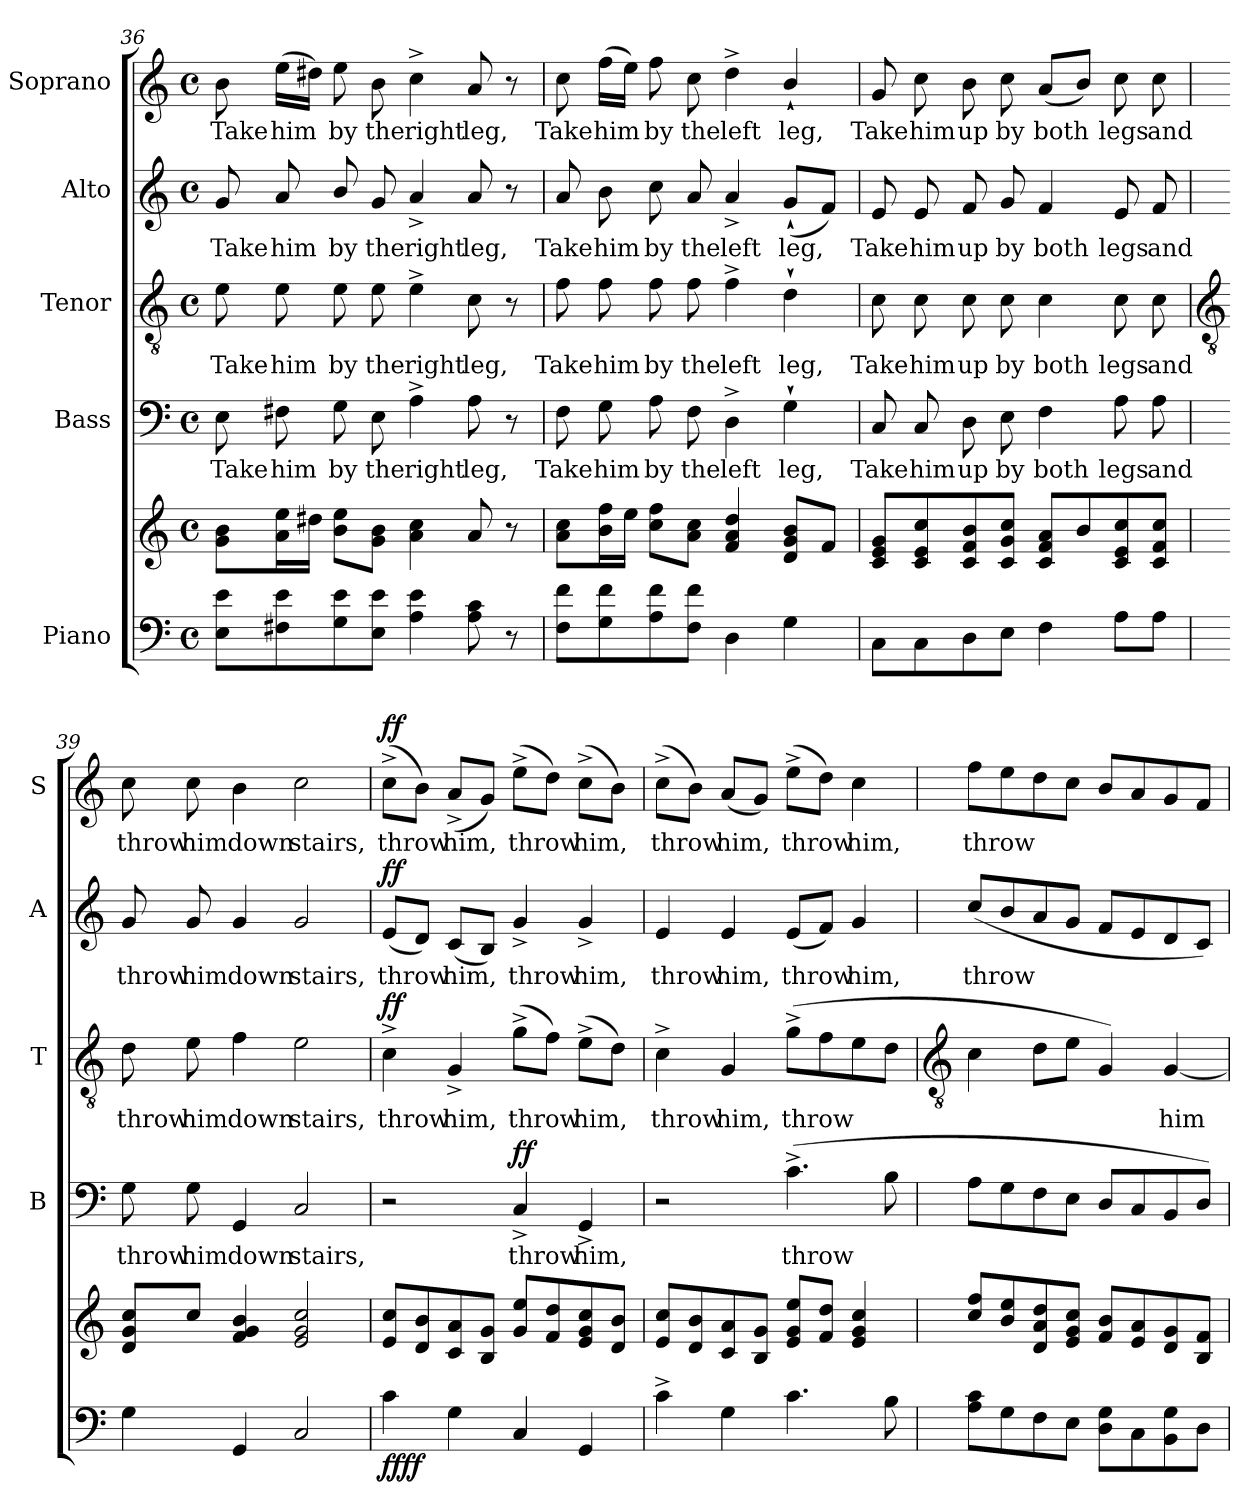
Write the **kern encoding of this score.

**kern	**kern	**dynam	**kern	**text	**dynam	**kern	**text	**dynam	**kern	**text	**dynam	**kern	**text	**dynam
*part5	*part5	*part5	*part4	*part4	*part4	*part3	*part3	*part3	*part2	*part2	*part2	*part1	*part1	*part1
*staff6	*staff5	*staff5/6	*staff4	*staff4	*staff4	*staff3	*staff3	*staff3	*staff2	*staff2	*staff2	*staff1	*staff1	*staff1
*I"Piano	*	*	*I"Bass	*	*	*I"Tenor	*	*	*I"Alto	*	*	*I"Soprano	*	*
*	*	*	*I'B	*	*	*I'T	*	*	*I'A	*	*	*I'S	*	*
!!LO:LB:g=z
*clefF4	*clefG2	*	*clefF4	*	*	*clefGv2	*	*	*clefG2	*	*	*clefG2	*	*
*k[]	*k[]	*	*k[]	*	*	*k[]	*	*	*k[]	*	*	*k[]	*	*
*C:	*C:	*	*C:	*	*	*C:	*	*	*C:	*	*	*C:	*	*
*M4/4	*M4/4	*	*M4/4	*	*	*M4/4	*	*	*M4/4	*	*	*M4/4	*	*
*met(c)	*met(c)	*	*met(c)	*	*	*met(c)	*	*	*met(c)	*	*	*met(c)	*	*
=36	=36	=36	=36	=36	=36	=36	=36	=36	=36	=36	=36	=36	=36	=36
!	!	!	!	!LO:LY:b	!	!	!LO:LY:b	!	!	!LO:LY:b	!	!	!LO:LY:b	!
8E 8eL	8g 8bL	.	8E	Take	.	8e	Take	.	8g	Take	.	8b	Take	.
!	!	!	!	!LO:LY:b	!	!	!LO:LY:b	!	!	!LO:LY:b	!	!	!LO:LY:b	!
8F#X 8e	16a 16eeL	.	8F#X	him	.	8e	him	.	8a	him	.	(>16eeLL	him	.
.	16dd#XJJ	.	.	.	.	.	.	.	.	.	.	16dd#XJJ)	.	.
!	!	!	!	!LO:LY:b	!	!	!LO:LY:b	!	!	!LO:LY:b	!	!	!LO:LY:b	!
8G\ 8e\	8b 8eeL	.	8G\	by	.	8e\	by	.	8b/	by	.	8ee	by	.
!	!	!	!	!LO:LY:b	!	!	!LO:LY:b	!	!	!LO:LY:b	!	!	!LO:LY:b	!
8E 8eJ	8g 8bJ	.	8E	the	.	8e	the	.	8g	the	.	8b	the	.
!	!	!	!	!LO:LY:b	!	!	!LO:LY:b	!	!	!LO:LY:b	!	!	!LO:LY:b	!
4A 4e	4a 4cc	.	4A^	right	.	4e^	right	.	4a^	right	.	4cc^	right	.
!	!	!	!	!LO:LY:b	!	!	!LO:LY:b	!	!	!LO:LY:b	!	!	!LO:LY:b	!
8A 8c	8a	.	8A	leg,	.	8c	leg,	.	8a	leg,	.	8a	leg,	.
8r	8r	.	8r	.	.	8r	.	.	8r	.	.	8r	.	.
=37	=37	=37	=37	=37	=37	=37	=37	=37	=37	=37	=37	=37	=37	=37
!	!	!	!	!LO:LY:b	!	!	!LO:LY:b	!	!	!LO:LY:b	!	!	!LO:LY:b	!
8F 8fL	8a 8ccL	.	8F	Take	.	8f	Take	.	8a	Take	.	8cc	Take	.
!	!	!	!	!LO:LY:b	!	!	!LO:LY:b	!	!	!LO:LY:b	!	!	!LO:LY:b	!
8G 8f	16b 16ffL	.	8G	him	.	8f	him	.	8b	him	.	(>16ffLL	him	.
.	16eeJJ	.	.	.	.	.	.	.	.	.	.	16eeJJ)	.	.
!	!	!	!	!LO:LY:b	!	!	!LO:LY:b	!	!	!LO:LY:b	!	!	!LO:LY:b	!
8A 8f	8cc 8ffL	.	8A	by	.	8f	by	.	8cc	by	.	8ff	by	.
!	!	!	!	!LO:LY:b	!	!	!LO:LY:b	!	!	!LO:LY:b	!	!	!LO:LY:b	!
8F 8fJ	8a 8ccJ	.	8F	the	.	8f	the	.	8a	the	.	8cc	the	.
!	!	!	!	!LO:LY:b	!	!	!LO:LY:b	!	!	!LO:LY:b	!	!	!LO:LY:b	!
4D	4f 4a 4dd	.	4D^	left	.	4f^	left	.	4a^	left	.	4dd^	left	.
!	!	!	!	!LO:LY:b	!	!	!LO:LY:b	!	!	!LO:LY:b	!	!	!LO:LY:b	!
4G	8d/ 8g/ 8b/L	.	4G`	leg,	.	4d`	leg,	.	(<8g`L	leg,	.	4b`/	leg,	.
.	8fJ	.	.	.	.	.	.	.	8fJ)	.	.	.	.	.
=38	=38	=38	=38	=38	=38	=38	=38	=38	=38	=38	=38	=38	=38	=38
!	!	!	!	!LO:LY:b	!	!	!LO:LY:b	!	!	!LO:LY:b	!	!	!LO:LY:b	!
8CL	8c 8e 8gL	.	8C	Take	.	8c	Take	.	8e	Take	.	8g	Take	.
!	!	!	!	!LO:LY:b	!	!	!LO:LY:b	!	!	!LO:LY:b	!	!	!LO:LY:b	!
8C	8c 8e 8cc	.	8C	him	.	8c	him	.	8e	him	.	8cc	him	.
!	!	!	!	!LO:LY:b	!	!	!LO:LY:b	!	!	!LO:LY:b	!	!	!LO:LY:b	!
8D	8c 8f 8b	.	8D	up	.	8c	up	.	8f	up	.	8b	up	.
!	!	!	!	!LO:LY:b	!	!	!LO:LY:b	!	!	!LO:LY:b	!	!	!LO:LY:b	!
8EJ	8c 8g 8ccJ	.	8E	by	.	8c	by	.	8g	by	.	8cc	by	.
!	!	!	!	!LO:LY:b	!	!	!LO:LY:b	!	!	!LO:LY:b	!	!	!LO:LY:b	!
4F	8c 8f 8aL	.	4F	both	.	4c	both	.	4f	both	.	(<8aL	both	.
.	8b	.	.	.	.	.	.	.	.	.	.	8bJ)	.	.
!	!	!	!	!LO:LY:b	!	!	!LO:LY:b	!	!	!LO:LY:b	!	!	!LO:LY:b	!
8AL	8c 8e 8cc	.	8A	legs	.	8c	legs	.	8e	legs	.	8cc	legs	.
!	!	!	!	!LO:LY:b	!	!	!LO:LY:b	!	!	!LO:LY:b	!	!	!LO:LY:b	!
8AJ	8c 8f 8ccJ	.	8A	and	.	8c	and	.	8f	and	.	8cc	and	.
!!LO:LB:g=z
=39	=39	=39	=39	=39	=39	=39	=39	=39	=39	=39	=39	=39	=39	=39
*	*	*	*	*	*	*clefGv2	*	*	*	*	*	*	*	*
!	!	!	!	!LO:LY:b	!	!	!LO:LY:b	!	!	!LO:LY:b	!	!	!LO:LY:b	!
4G	8d 8g 8ccL	.	8G	throw	.	8d	throw	.	8g	throw	.	8cc	throw	.
!	!	!	!	!LO:LY:b	!	!	!LO:LY:b	!	!	!LO:LY:b	!	!	!LO:LY:b	!
.	8ccJ	.	8G	him	.	8e	him	.	8g	him	.	8cc	him	.
!	!	!	!	!LO:LY:b	!	!	!LO:LY:b	!	!	!LO:LY:b	!	!	!LO:LY:b	!
4GG	4f 4g 4b	.	4GG	down	.	4f	down	.	4g	down	.	4b	down	.
!	!	!	!	!LO:LY:b	!	!	!LO:LY:b	!	!	!LO:LY:b	!	!	!LO:LY:b	!
2C	2e 2g 2cc	.	2C	stairs,	.	2e	stairs,	.	2g	stairs,	.	2cc	stairs,	.
=40	=40	=40	=40	=40	=40	=40	=40	=40	=40	=40	=40	=40	=40	=40
!	!	!LO:DY:b=2	!	!	!	!	!LO:LY:b	!	!	!LO:LY:b	!	!	!LO:LY:b	!
!	!	!LO:DY:n=1:b	!	!	!	!	!	!LO:DY:b	!	!	!LO:DY:b	!	!	!LO:DY:b
4c	8e 8ccL	ff ff	2r	.	.	4c^	throw	ff	(<8eL	throw	ff	(>8cc^L	throw	ff
.	8d 8b	.	.	.	.	.	.	.	8dJ)	.	.	8bJ)	.	.
!	!	!	!	!	!	!	!LO:LY:b	!	!	!LO:LY:b	!	!	!LO:LY:b	!
4G	8c 8a	.	.	.	.	4G^	him,	.	(<8cL	him,	.	(<8a^L	him,	.
.	8B 8gJ	.	.	.	.	.	.	.	8BJ)	.	.	8gJ)	.	.
!	!	!	!	!LO:LY:b	!LO:DY:b	!	!LO:LY:b	!	!	!LO:LY:b	!	!	!LO:LY:b	!
4C	8g 8eeL	.	4C^	throw	ff	(>8g^L	throw	.	4g^	throw	.	(>8ee^L	throw	.
.	8f 8dd	.	.	.	.	8fJ)	.	.	.	.	.	8ddJ)	.	.
!	!	!	!	!LO:LY:b	!	!	!LO:LY:b	!	!	!LO:LY:b	!	!	!LO:LY:b	!
4GG	8e 8g 8cc	.	4GG^	him,	.	(>8e^L	him,	.	4g^	him,	.	(>8cc^L	him,	.
.	8d 8bJ	.	.	.	.	8dJ)	.	.	.	.	.	8bJ)	.	.
=41	=41	=41	=41	=41	=41	=41	=41	=41	=41	=41	=41	=41	=41	=41
!	!	!	!	!	!	!	!LO:LY:b	!	!	!LO:LY:b	!	!	!LO:LY:b	!
4c^	8e 8ccL	.	2r	.	.	4c^	throw	.	4e	throw	.	(>8cc^L	throw	.
.	8d 8b	.	.	.	.	.	.	.	.	.	.	8bJ)	.	.
!	!	!	!	!	!	!	!LO:LY:b	!	!	!LO:LY:b	!	!	!LO:LY:b	!
4G	8c 8a	.	.	.	.	4G	him,	.	4e	him,	.	(<8aL	him,	.
.	8B 8gJ	.	.	.	.	.	.	.	.	.	.	8gJ)	.	.
!	!	!	!	!LO:LY:b	!	!	!LO:LY:b	!	!	!LO:LY:b	!	!	!LO:LY:b	!
4.c	8e 8g 8eeL	.	(<4.c^	throw	.	(<8g^L	throw	.	(<8eL	throw	.	(>8ee^L	throw	.
.	8f 8ddJ	.	.	.	.	8f	.	.	8fJ)	.	.	8ddJ)	.	.
!	!	!	!	!	!	!	!	!	!	!LO:LY:b	!	!	!LO:LY:b	!
.	4e 4g 4cc	.	.	.	.	8e	.	.	4g	him,	.	4cc	him,	.
8B	.	.	8B	.	.	8dJ	.	.	.	.	.	.	.	.
!!LO:LB:g=z
=42	=42	=42	=42	=42	=42	=42	=42	=42	=42	=42	=42	=42	=42	=42
*	*	*	*	*	*	*clefGv2	*	*	*	*	*	*	*	*
!	!	!	!	!	!	!	!	!	!	!LO:LY:b	!	!	!LO:LY:b	!
8A 8cL	8cc 8ffL	.	8AL	.	.	4c	.	.	(<8ccL	throw	.	8ffL	throw	.
8G	8b 8ee	.	8G	.	.	.	.	.	8b	.	.	8ee	.	.
8F	8d 8a 8dd	.	8F	.	.	8dL	.	.	8a	.	.	8dd	.	.
8EJ	8e 8g 8ccJ	.	8EJ	.	.	8eJ	.	.	8gJ	.	.	8ccJ	.	.
8D 8GL	8f 8bL	.	8DL	.	.	4G)	.	.	8fL	.	.	8bL	.	.
8C	8e 8a	.	8C	.	.	.	.	.	8e	.	.	8a	.	.
!	!	!	!	!	!	!	!LO:LY:b	!	!	!	!	!	!	!
8BB 8G	8d 8g	.	8BB	.	.	[4G	him	.	8d	.	.	8g	.	.
8DJ	8B 8fJ	.	8DJ)	.	.	.	.	.	8cJ)	.	.	8fJ	.	.
=	=	=	=	=	=	=	=	=	=	=	=	=	=	=
*-	*-	*-	*-	*-	*-	*-	*-	*-	*-	*-	*-	*-	*-	*-
